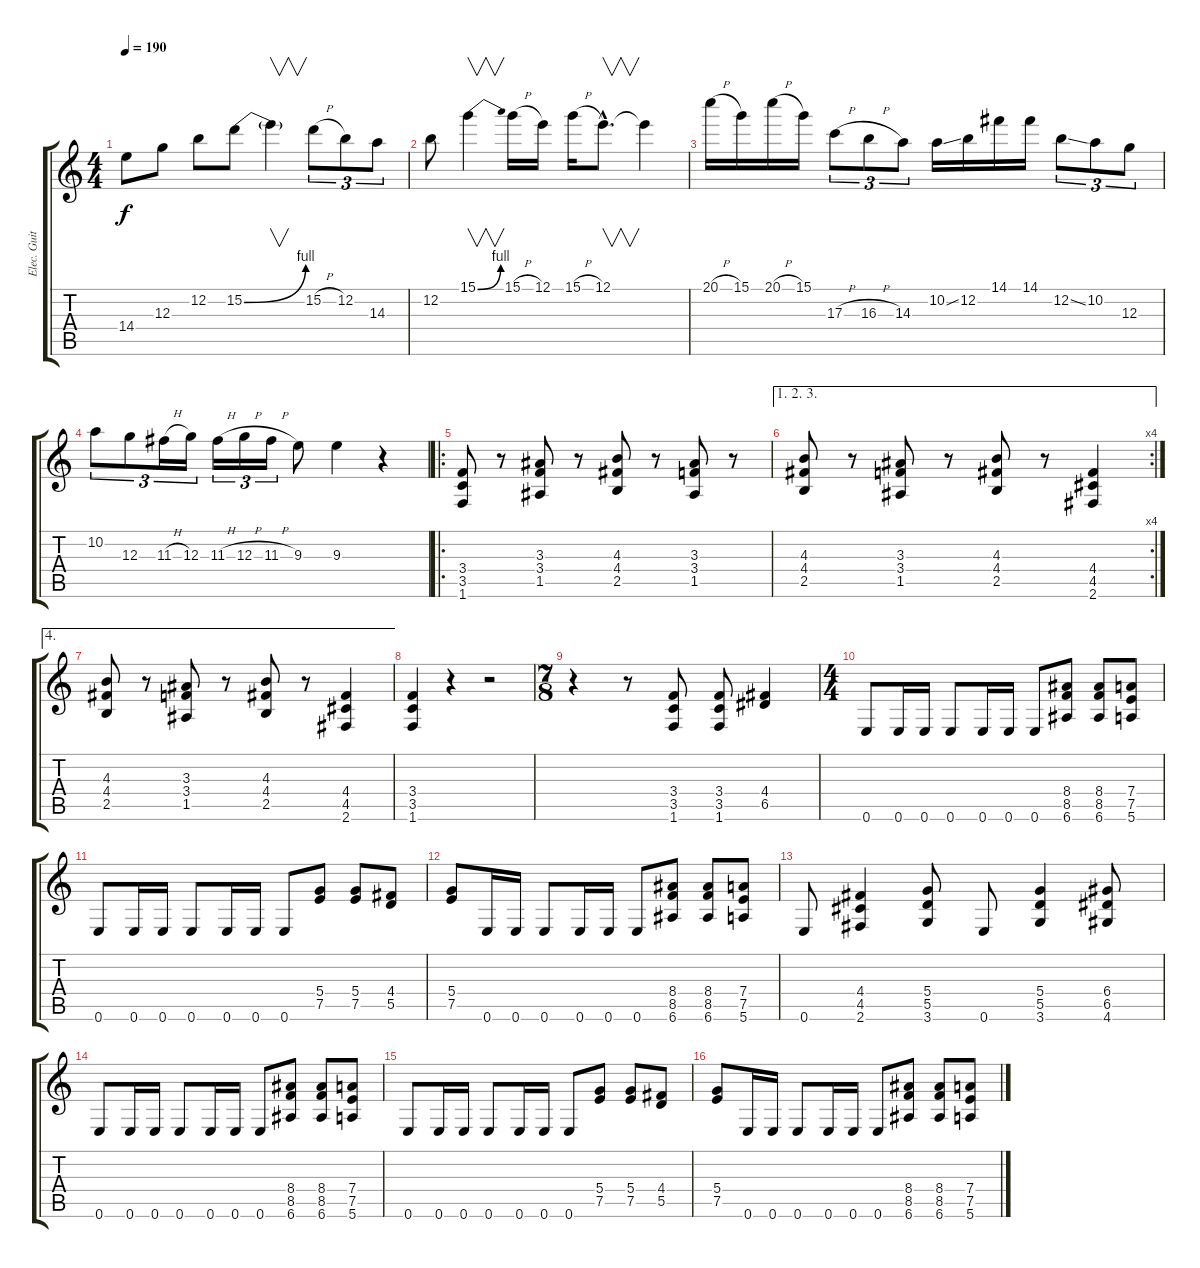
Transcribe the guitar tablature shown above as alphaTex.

\track ("Elec. Guitar 2" "Elec. Guit") {instrument distortionguitar}
\staff {score tabs}
\tuning (E4 B3 G3 D3 A2 E2) {hide}
\ts (4 4)
\tempo 190
\clef g2
\ks c
14.4.8{dy f} 12.3.8 12.2.8 15.2{be (bend 0 0 60 4)}.8 15.2{t}.4{v} 15.2{h}.8{tu (3 2)} 12.2.8{tu (3 2)} 14.3.8{tu (3 2)} |
12.2.8 15.1{be (bend 0 0 60 4)}.4{v} 15.1{h}.16 12.1.16 15.1{h}.16 12.1{hac}.8{v d} 12.1{t}.4 |
20.1{h}.16 15.1.16 20.1{h}.16 15.1.16 17.3{h}.8{tu (3 2)} 16.3{h}.8{tu (3 2)} 14.3.8{tu (3 2)} 10.2{ss}.16 12.2.16 14.1.16 14.1.16 12.2{ss}.8{tu (3 2)} 10.2.8{tu (3 2)} 12.3.8{tu (3 2)} |
10.2.8{tu (3 2)} 12.3.8{tu (3 2)} 11.3{h}.16{tu (3 2)} 12.3.16{tu (3 2)} 11.3{h}.16{tu (3 2)} 12.3{h}.16{tu (3 2)} 11.3{h}.16{tu (3 2)} 9.3.8 9.3.4 r.4 |
\ro
(3.4 3.5 1.6).8{volume 13} r.8 (3.3 3.4 1.5).8 r.8 (4.3 4.4 2.5).8 r.8 (3.3 3.4 1.5).8 r.8 |
\ae (1 2 3)
\rc 4
(4.3 4.4 2.5).8 r.8 (3.3 3.4 1.5).8 r.8 (4.3 4.4 2.5).8 r.8 (4.4 4.5 2.6).4 |
\ae 4
(4.3 4.4 2.5).8 r.8 (3.3 3.4 1.5).8 r.8 (4.3 4.4 2.5).8 r.8 (4.4 4.5 2.6).4 |
(3.4 3.5 1.6).4 r.4 r.2 |
\ts (7 8)
r.4 r.8 (3.4 3.5 1.6).8{instrument electricguitarmuted} (3.4 3.5 1.6).8 (4.4 6.5).4{instrument distortionguitar} |
\ts (4 4)
0.6.8 0.6.16 0.6.16 0.6.8 0.6.16 0.6.16 0.6.8 (8.4 8.5 6.6).8 (8.4 8.5 6.6).8 (7.4 7.5 5.6).8 |
0.6.8 0.6.16 0.6.16 0.6.8 0.6.16 0.6.16 0.6.8 (5.4 7.5).8 (5.4 7.5).8 (4.4 5.5).8 |
(5.4 7.5).8 0.6.16 0.6.16 0.6.8 0.6.16 0.6.16 0.6.8 (8.4 8.5 6.6).8 (8.4 8.5 6.6).8 (7.4 7.5 5.6).8 |
0.6.8 (4.4 4.5 2.6).4 (5.4 5.5 3.6).8 0.6.8 (5.4 5.5 3.6).4 (6.4 6.5 4.6).8 |
0.6.8 0.6.16 0.6.16 0.6.8 0.6.16 0.6.16 0.6.8 (8.4 8.5 6.6).8 (8.4 8.5 6.6).8 (7.4 7.5 5.6).8 |
0.6.8 0.6.16 0.6.16 0.6.8 0.6.16 0.6.16 0.6.8 (5.4 7.5).8 (5.4 7.5).8 (4.4 5.5).8 |
(5.4 7.5).8 0.6.16 0.6.16 0.6.8 0.6.16 0.6.16 0.6.8 (8.4 8.5 6.6).8 (8.4 8.5 6.6).8 (7.4 7.5 5.6).8
